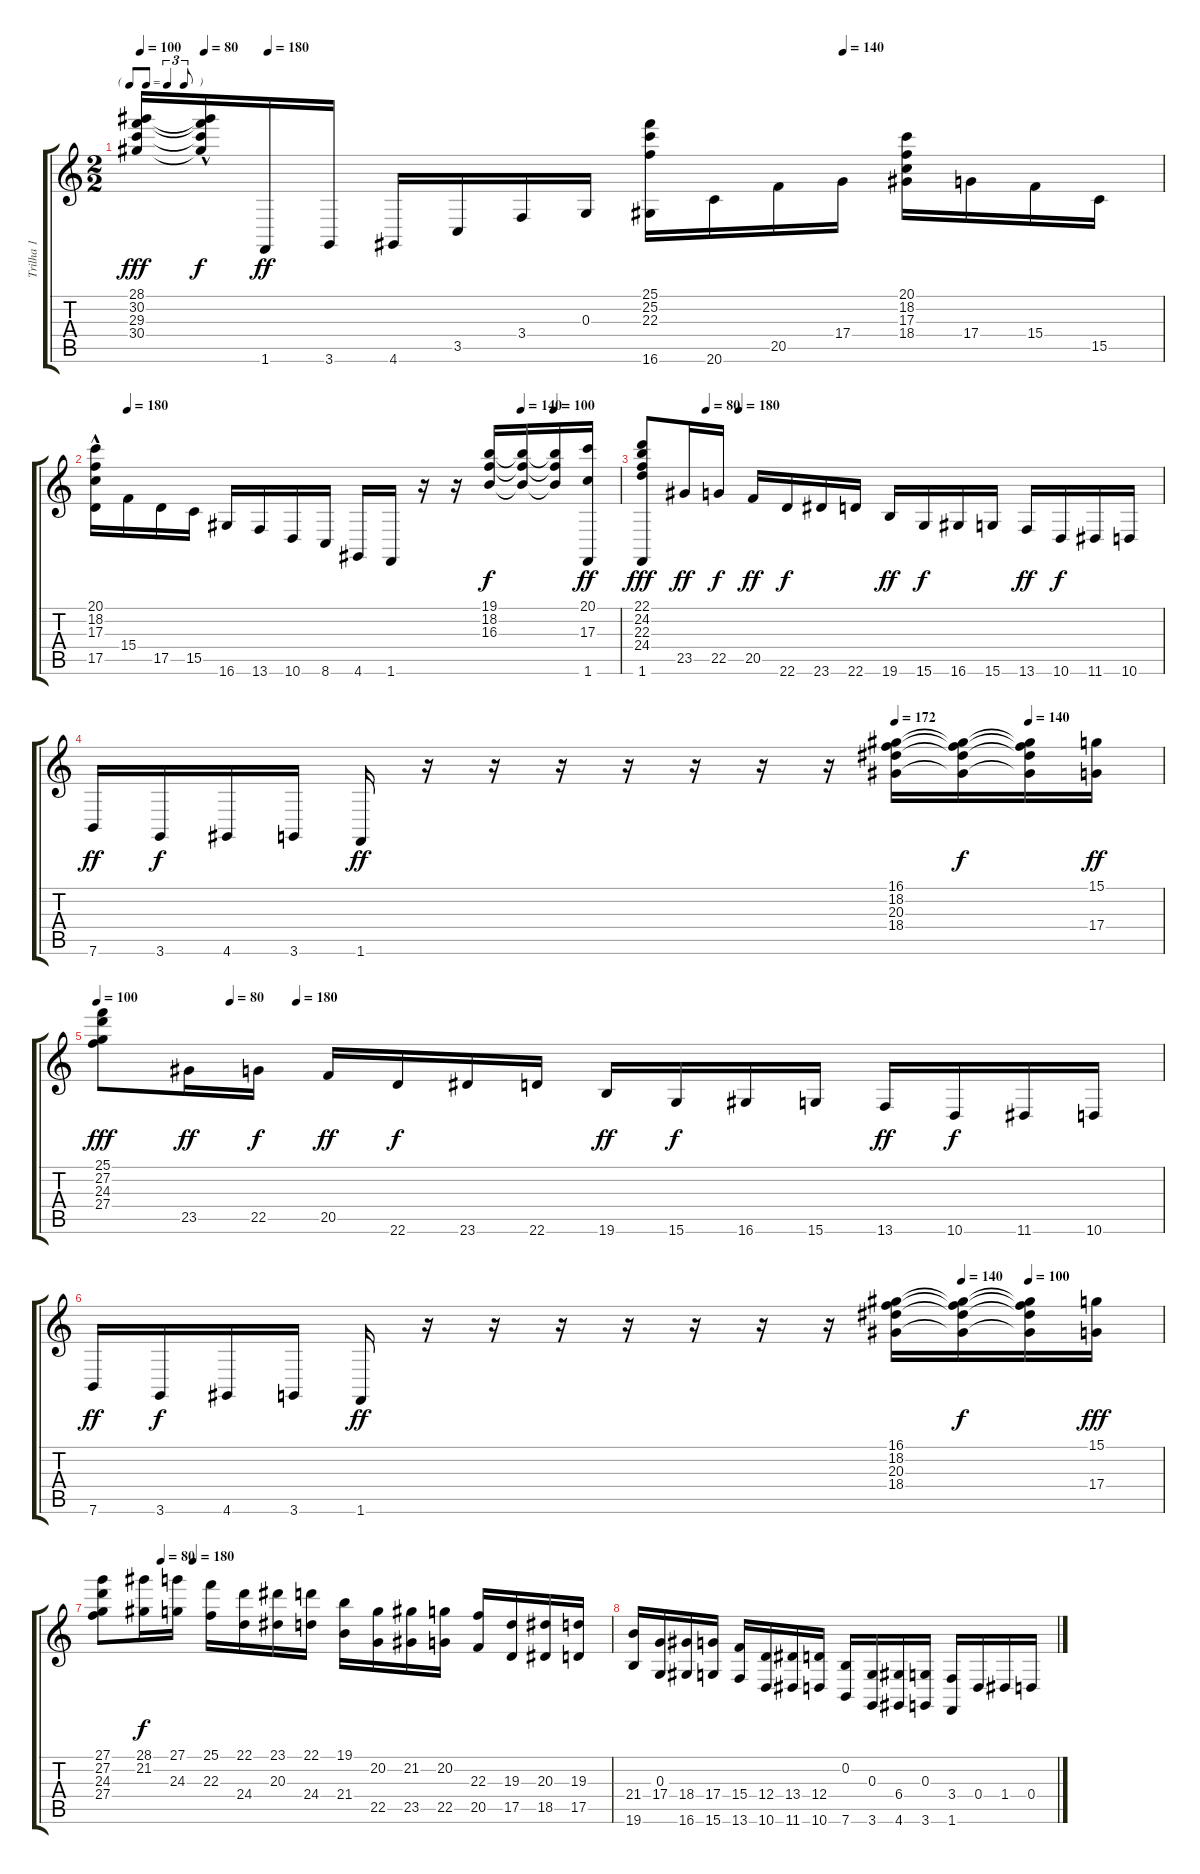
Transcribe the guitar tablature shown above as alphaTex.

\track ("Trilha 1" "Trilha 1") {instrument acousticgrandpiano}
\staff {score tabs}
\tuning (E4 B3 G3 D3 A2 E2) {hide}
\ts (2 2)
\tf triplet8th
\tempo 100
\tempo (80 0.0625)
\tempo (180 0.125)
\tempo (140 0.6875)
\clef g2
\ks c
(28.1 30.2 29.3 30.4).16{dy fff} (28.1{hac t} 30.2{hac t} 29.3{hac t} 30.4{hac t}).16{dy f} 1.6.16{dy ff} 3.6.16 4.6.16 3.5.16 3.4.16 0.3.16 (25.1 25.2 22.3 16.6).16 20.6.16 20.5.16 17.4.16 (20.1 18.2 17.3 18.4).16 17.4.16 15.4.16 15.5.16 |
\tempo (180 0.0625)
\tempo (140 0.8125)
\tempo (100 0.875)
(20.1{hac} 18.2{hac} 17.3{hac} 17.5).16 15.4.16 17.5.16 15.5.16 16.6.16 13.6.16 10.6.16 8.6.16 4.6.16 1.6.16 r.16 r.16 (19.1 18.2 16.3).16{dy f} (19.1{t} 18.2{t} 16.3{t}).16 (19.1{t} 18.2{t} 16.3{t}).16 (20.1 17.3 1.6).16{dy ff} |
\tempo (80 0.125)
\tempo (180 0.1875)
(22.1 24.2 22.3 24.4 1.6).8{dy fff} 23.5.16{dy ff} 22.5.16{dy f} 20.5.16{dy ff} 22.6.16{dy f} 23.6.16 22.6.16 19.6.16{dy ff} 15.6.16{dy f} 16.6.16 15.6.16 13.6.16{dy ff} 10.6.16{dy f} 11.6.16 10.6.16 |
\tempo (172 0.75)
\tempo (140 0.875)
7.6.16{dy ff} 3.6.16{dy f} 4.6.16 3.6.16 1.6.16{dy ff} r.16 r.16 r.16 r.16 r.16 r.16 r.16 (16.1 18.2 20.3 18.4).16 (16.1{t} 18.2{t} 20.3{t} 18.4{t}).16{dy f} (16.1{t} 18.2{t} 20.3{t} 18.4{t}).16 (15.1 17.4).16{dy ff} |
\tempo 100
\tempo (80 0.125)
\tempo (180 0.1875)
(25.1 27.2 24.3 27.4).8{dy fff} 23.5.16{dy ff} 22.5.16{dy f} 20.5.16{dy ff} 22.6.16{dy f} 23.6.16 22.6.16 19.6.16{dy ff} 15.6.16{dy f} 16.6.16 15.6.16 13.6.16{dy ff} 10.6.16{dy f} 11.6.16 10.6.16 |
\tempo (140 0.8125)
\tempo (100 0.875)
7.6.16{dy ff} 3.6.16{dy f} 4.6.16 3.6.16 1.6.16{dy ff} r.16 r.16 r.16 r.16 r.16 r.16 r.16 (16.1 18.2 20.3 18.4).16 (16.1{t} 18.2{t} 20.3{t} 18.4{t}).16{dy f} (16.1{t} 18.2{t} 20.3{t} 18.4{t}).16 (15.1 17.4).16{dy fff} |
\tempo (80 0.125)
\tempo (180 0.1875)
(27.1 27.2 24.3 27.4).8 (28.1 21.2).16{dy f} (27.1 24.3).16 (25.1 22.3).16 (22.1 24.4).16 (23.1 20.3).16 (22.1 24.4).16 (19.1 21.4).16 (20.2 22.5).16 (21.2 23.5).16 (20.2 22.5).16 (22.3 20.5).16 (19.3 17.5).16 (20.3 18.5).16 (19.3 17.5).16 |
(21.4 19.6).16 (0.3 17.4).16 (18.4 16.6).16 (17.4 15.6).16 (15.4 13.6).16 (12.4 10.6).16 (13.4 11.6).16 (12.4 10.6).16 (0.2 7.6).16 (0.3 3.6).16 (6.4 4.6).16 (0.3 3.6).16 (3.4 1.6).16 0.4.16 1.4.16 0.4.16
